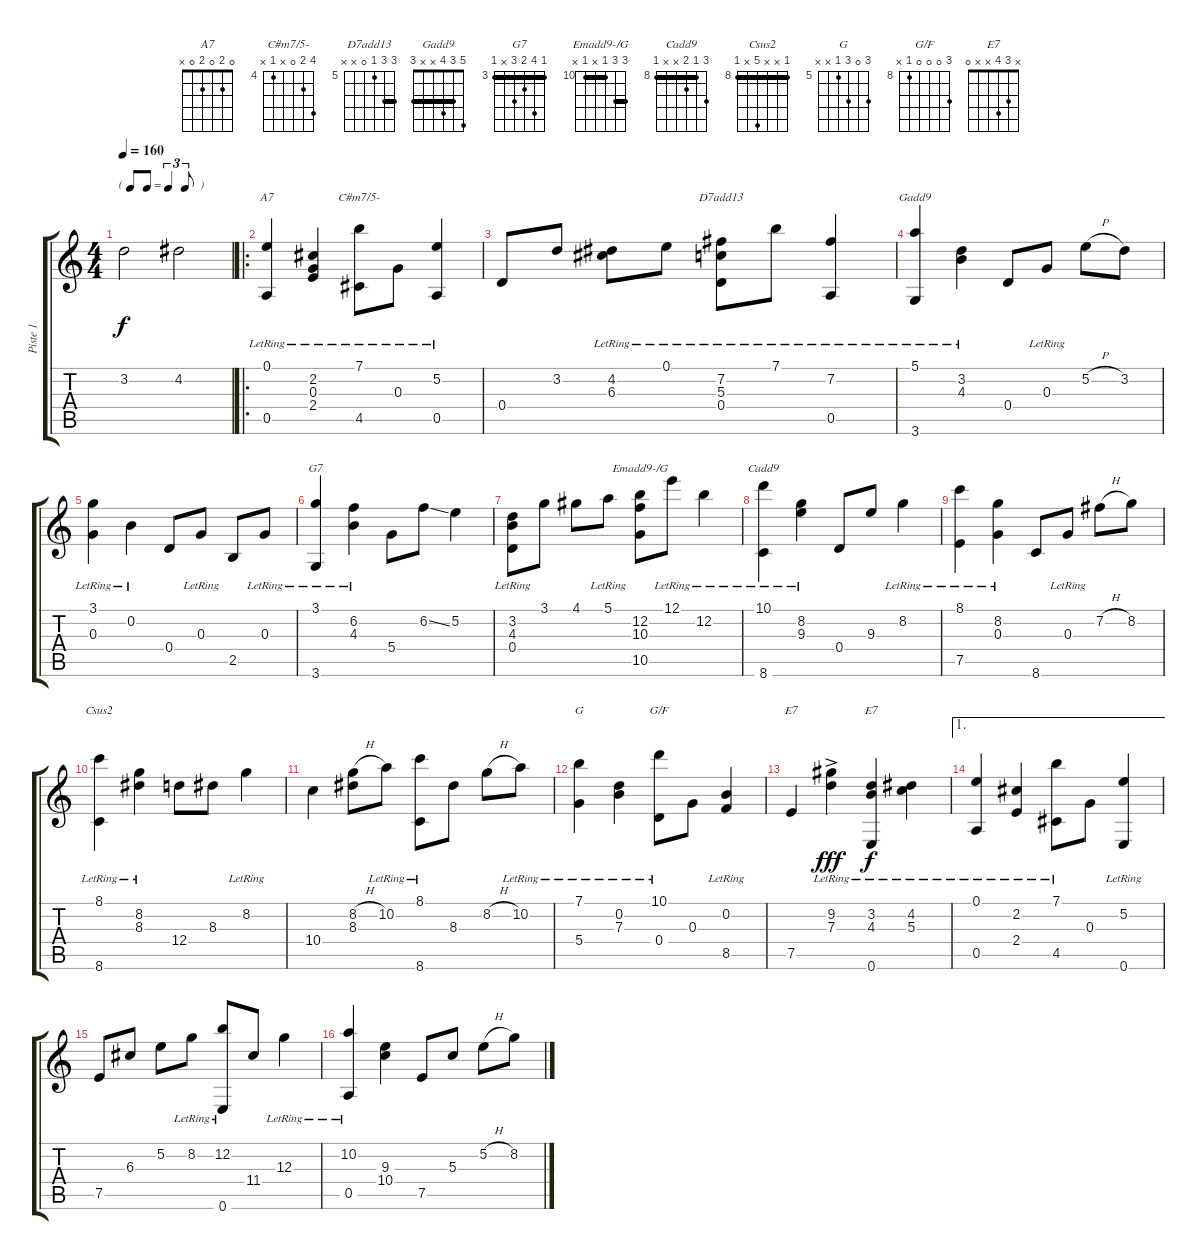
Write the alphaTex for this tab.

\track ("Piste 1" "Piste 1") {instrument acousticguitarnylon}
\staff {score tabs}
\tuning (E4 B3 G3 D3 A2 E2) {hide}
\chord ("A7" 0 2 0 2 0 x)
\chord ("C#m7/5-" 7 5 0 x 4 x) {firstfret 4}
\chord ("D7add13" 7 7 5 0 x x) {firstfret 5 barre 7}
\chord ("Gadd9" 5 3 4 x x 3) {barre 3}
\chord ("G7" 3 6 4 5 x 3) {firstfret 3 barre 3}
\chord ("Emadd9-/G" 12 12 10 x 10 x) {firstfret 10 barre (10 12)}
\chord ("Cadd9" 10 8 9 x x 8) {firstfret 8 barre 8}
\chord ("Csus2" 8 x x 12 x 8) {firstfret 8 barre 8}
\chord ("G" 7 0 7 5 x x) {firstfret 5}
\chord ("G/F" 10 0 0 0 8 x) {firstfret 8}
\chord ("E7" x 9 7 x 7 x) {firstfret 7 barre 7}
\chord ("E7" x 3 4 x x 0)
\ts (4 4)
\tf triplet8th
\tempo 160
\clef g2
\ks c
3.2.2{dy f instrument acousticguitarnylon} 4.2.2 |
\ro
(0.1{lr} 0.5).4{ch "A7"} (2.2{lr} 0.3 2.4).4 (7.1{lr} 4.5).8{ch "C#m7/5-"} 0.3{lr}.8 (5.2{lr} 0.5).4 |
0.4.8 3.2.8 (4.2{lr} 6.3).8 0.1{lr}.8 (7.2{lr} 5.3 0.4).8{ch "D7add13"} 7.1{lr}.8 (7.2{lr} 0.5).4 |
(5.1{lr} 3.6).4{ch "Gadd9"} (3.2{lr} 4.3).4 0.4.8 0.3{lr}.8 5.2{h}.8 3.2.8 |
(3.1{lr} 0.3).4 0.2{lr}.4 0.4.8 0.3{lr}.8 2.5.8 0.3{lr}.8 |
(3.1{lr} 3.6).4{ch "G7"} (6.2{lr} 4.3).4 5.4.8 6.2{ss}.8 5.2.4 |
(3.2{lr} 4.3 0.4).8 3.1.8 4.1.8 5.1{lr}.8 (12.2 10.3 10.5).8{ch "Emadd9-/G"} 12.1{lr}.8 12.2{lr}.4 |
(10.1{lr} 8.6).4{ch "Cadd9"} (8.2{lr} 9.3).4 0.4.8 9.3.8 8.2{lr}.4 |
(8.1{lr} 7.5).4 (8.2{lr} 0.3).4 8.6.8 0.3{lr}.8 7.2{h}.8 8.2.8 |
(8.1{lr} 8.6).4{ch "Csus2"} (8.2{lr} 8.3).4 12.4.8 8.3.8 8.2{lr}.4 |
10.4.4 (8.2{h} 8.3).8 10.2{lr}.8 (8.1{lr} 8.6).8 8.3.8 8.2{h}.8 10.2{lr}.8 |
(7.1{lr} 5.4).4{ch "G"} (0.2{lr} 7.3).4 (10.1{lr} 0.4).8{ch "G/F"} 0.3.8 (0.2{lr} 8.5).4 |
7.5.4{ch "E7"} (9.2{ac lr} 7.3).4{dy fff} (3.2{lr} 4.3 0.6).4{ch "E7" dy f} (4.2{lr} 5.3).4 |
\ae 1
(0.1{lr} 0.5).4 (2.2{lr} 2.4).4 (7.1{lr} 4.5).8 0.3.8 (5.2{lr} 0.6).4 |
7.5.8 6.3.8 5.2.8 8.2{lr}.8 (12.2{lr} 0.6).8 11.4.8 12.3{lr}.4 |
(10.2{lr} 0.5).4 (9.3 10.4).4 7.5.8 5.3.8 5.2{h}.8 8.2.8
